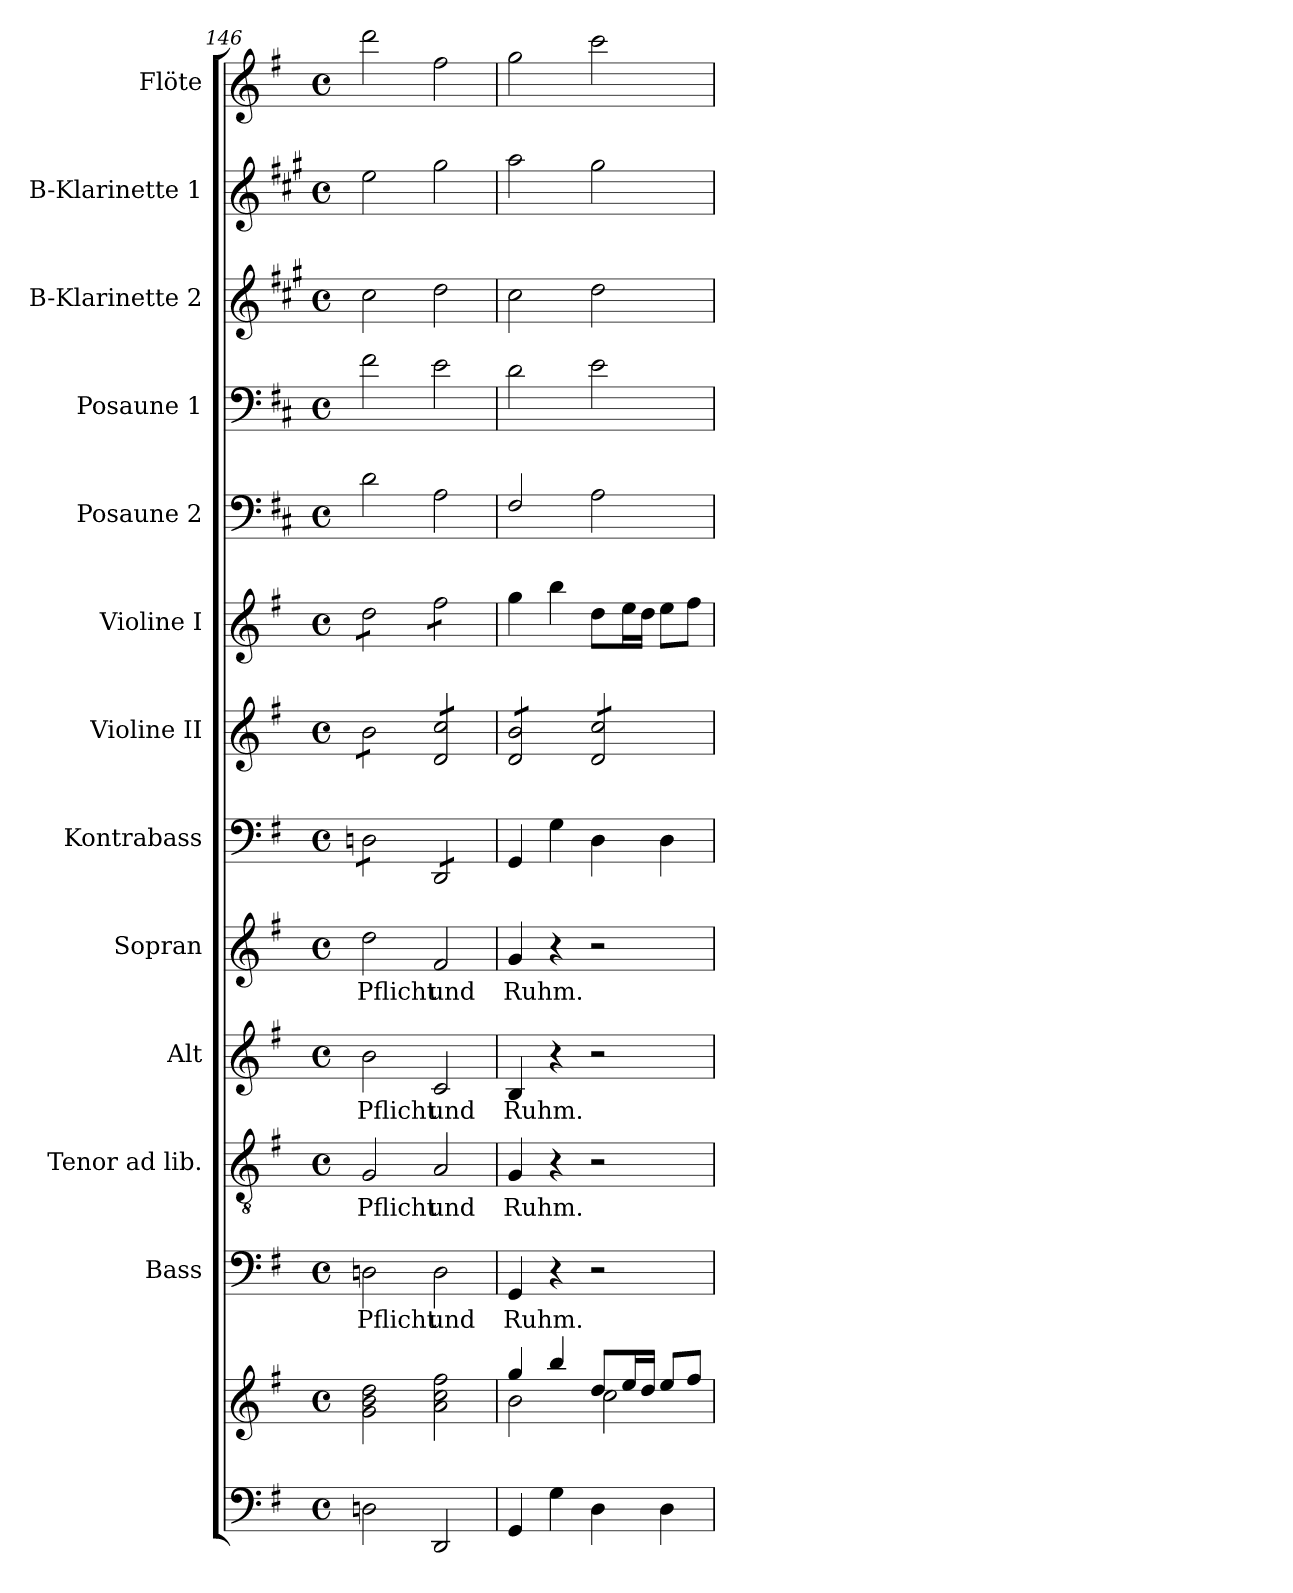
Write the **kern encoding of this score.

**kern	**kern	**kern	**text	**kern	**text	**kern	**text	**kern	**text	**kern	**kern	**kern	**kern	**kern	**kern	**kern	**kern
*part13	*part13	*part12	*part12	*part11	*part11	*part10	*part10	*part9	*part9	*part8	*part7	*part6	*part5	*part4	*part3	*part2	*part1
*staff14	*staff13	*staff12	*staff12	*staff11	*staff11	*staff10	*staff10	*staff9	*staff9	*staff8	*staff7	*staff6	*staff5	*staff4	*staff3	*staff2	*staff1
*	*	*I"Bass	*	*I"Tenor ad lib.	*	*I"Alt	*	*I"Sopran	*	*I"Kontrabass	*I"Violine II	*I"Violine I	*I"Posaune 2	*I"Posaune 1	*I"B-Klarinette 2	*I"B-Klarinette 1	*I"Flöte
*	*	*I'B.	*	*I'T.	*	*I'A.	*	*I'S.	*	*I'Kb.	*I'Vl. II	*I'Vl. I	*I'Pos 2	*I'Pos. 1	*I'B Kl. 2	*I'B Kl. 1	*I'Fl.
*clefF4	*clefG2	*clefF4	*	*clefGv2	*	*clefG2	*	*clefG2	*	*clefF4	*clefG2	*clefG2	*clefF4	*clefF4	*clefG2	*clefG2	*clefG2
*	*	*	*	*	*	*	*	*	*	*ITrd7c12	*	*	*ITrd4c7	*ITrd4c7	*ITrd1c2	*ITrd1c2	*
*k[f#]	*k[f#]	*k[f#]	*	*k[f#]	*	*k[f#]	*	*k[f#]	*	*k[f#]	*k[f#]	*k[f#]	*k[f#]	*k[f#]	*k[f#]	*k[f#]	*k[f#]
*G:	*G:	*G:	*	*G:	*	*G:	*	*G:	*	*G:	*G:	*G:	*G:	*G:	*G:	*G:	*G:
*M4/4	*M4/4	*M4/4	*	*M4/4	*	*M4/4	*	*M4/4	*	*M4/4	*M4/4	*M4/4	*M4/4	*M4/4	*M4/4	*M4/4	*M4/4
*met(c)	*met(c)	*met(c)	*	*met(c)	*	*met(c)	*	*met(c)	*	*met(c)	*met(c)	*met(c)	*met(c)	*met(c)	*met(c)	*met(c)	*met(c)
=146	=146	=146	=146	=146	=146	=146	=146	=146	=146	=146	=146	=146	=146	=146	=146	=146	=146
!	!	!	!LO:LY:b	!	!LO:LY:b	!	!LO:LY:b	!	!LO:LY:b	!	!	!	!	!	!	!	!
*	*	*	*	*	*	*	*	*	*	*tremolo	*	*	*	*	*	*	*
*	*	*	*	*	*	*	*	*	*	*	*tremolo	*	*	*	*	*	*
*	*	*	*	*	*	*	*	*	*	*	*	*tremolo	*	*	*	*	*
2Dn\	2g\ 2b\ 2dd\	2Dn\	Pflicht	2G/	Pflicht	2b\	Pflicht	2dd\	Pflicht	8DDn\L	8b\L	8dd\L	2G\	2B\	2b\	2dd\	2ddd\
.	.	.	.	.	.	.	.	.	.	8DDn\	8b\	8dd\	.	.	.	.	.
.	.	.	.	.	.	.	.	.	.	8DDn\	8b\	8dd\	.	.	.	.	.
.	.	.	.	.	.	.	.	.	.	8DDn\J	8b\J	8dd\J	.	.	.	.	.
!	!	!	!LO:LY:b	!	!LO:LY:b	!	!LO:LY:b	!	!LO:LY:b	!	!	!	!	!	!	!	!
2DD/	2a\ 2cc\ 2ff#\	2D\	und	2A/	und	2c/	und	2f#/	und	8DDD/L	8d/ 8cc/L	8ff#\L	2D\	2A\	2cc\	2ff#\	2ff#\
.	.	.	.	.	.	.	.	.	.	8DDD/	8d/ 8cc/	8ff#\	.	.	.	.	.
.	.	.	.	.	.	.	.	.	.	8DDD/	8d/ 8cc/	8ff#\	.	.	.	.	.
.	.	.	.	.	.	.	.	.	.	8DDD/J	8d/ 8cc/J	8ff#\J	.	.	.	.	.
*	*	*	*	*	*	*	*	*	*	*	*	*Xtremolo	*	*	*	*	*
*	*	*	*	*	*	*	*	*	*	*Xtremolo	*	*	*	*	*	*	*
=147	=147	=147	=147	=147	=147	=147	=147	=147	=147	=147	=147	=147	=147	=147	=147	=147	=147
*	*^	*	*	*	*	*	*	*	*	*	*	*	*	*	*	*	*
!	!	!	!	!LO:LY:b	!	!LO:LY:b	!	!LO:LY:b	!	!LO:LY:b	!	!	!	!	!	!	!	!
4GG/	4gg/	2b\	4GG/	Ruhm.	4G/	Ruhm.	4B/	Ruhm.	4g/	Ruhm.	4GGG/	8d/ 8b/L	4gg\	2BB/	2G\	2b\	2gg\	2gg\
.	.	.	.	.	.	.	.	.	.	.	.	8d/ 8b/	.	.	.	.	.	.
4G\	4bb/	.	4r	.	4r	.	4r	.	4r	.	4GG\	8d/ 8b/	4bb\	.	.	.	.	.
.	.	.	.	.	.	.	.	.	.	.	.	8d/ 8b/J	.	.	.	.	.	.
4D\	8dd/L	2cc\	2r	.	2r	.	2r	.	2r	.	4DD\	8d/ 8cc/L	8dd\L	2D\	2A\	2cc\	2ff#\	2ccc\
.	16ee/L	.	.	.	.	.	.	.	.	.	.	8d/ 8cc/	16ee\L	.	.	.	.	.
.	16dd/JJ	.	.	.	.	.	.	.	.	.	.	.	16dd\JJ	.	.	.	.	.
4D\	8ee/L	.	.	.	.	.	.	.	.	.	4DD\	8d/ 8cc/	8ee\L	.	.	.	.	.
.	8ff#/J	.	.	.	.	.	.	.	.	.	.	8d/ 8cc/J	8ff#\J	.	.	.	.	.
*	*	*	*	*	*	*	*	*	*	*	*	*Xtremolo	*	*	*	*	*	*
*	*v	*v	*	*	*	*	*	*	*	*	*	*	*	*	*	*	*	*
=	=	=	=	=	=	=	=	=	=	=	=	=	=	=	=	=	=
*-	*-	*-	*-	*-	*-	*-	*-	*-	*-	*-	*-	*-	*-	*-	*-	*-	*-
